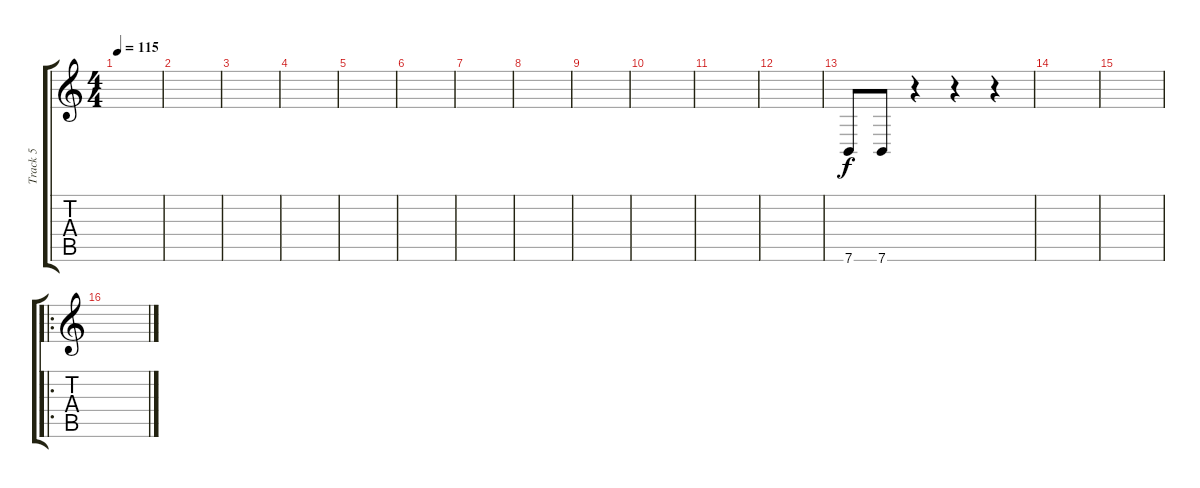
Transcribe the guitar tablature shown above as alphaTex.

\track ("Track 5" "Track 5") {instrument gunshot}
\staff {score tabs}
\tuning (E4 B3 G3 D3 A2 E2) {hide}
\ts (4 4)
\tempo 115
\clef g2
\ks c
|
|
|
|
|
|
|
|
|
|
|
|
7.6.8 7.6.8 r.4 r.4 r.4 |
|
|
\ro
